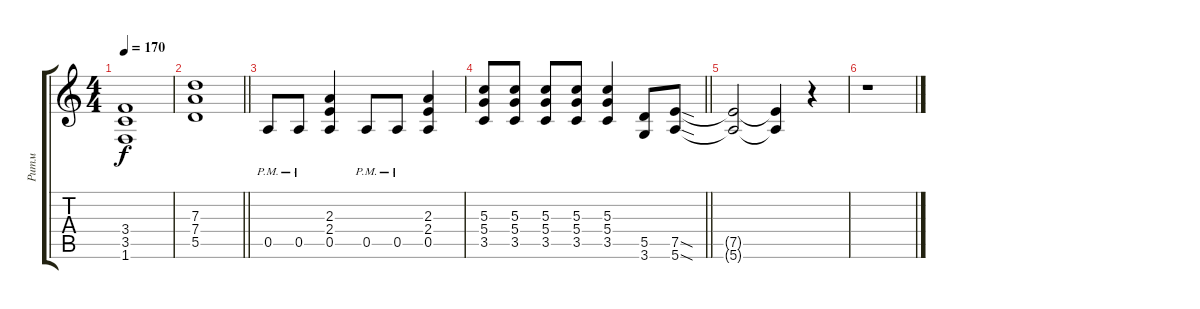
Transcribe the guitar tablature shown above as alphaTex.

\track ("Ритм" "Ритм") {instrument distortionguitar}
\staff {score tabs}
\tuning (E4 B3 G3 D3 A2 E2) {hide}
\ts (4 4)
\tempo 170
\clef g2
\ks c
(3.4 3.5 1.6).1{dy f} |
\barLineRight lightlight
(7.3 7.4 5.5).1 |
0.5{pm}.8 0.5{pm}.8 (2.3 2.4 0.5).4 0.5{pm}.8 0.5{pm}.8 (2.3 2.4 0.5).4 |
\barLineRight lightlight
(5.3 5.4 3.5).8 (5.3 5.4 3.5).8 (5.3 5.4 3.5).8 (5.3 5.4 3.5).8 (5.3 5.4 3.5).4 (5.5 3.6).8 (7.5{sod} 5.6{sod}).8 |
(7.5{t} 5.6{t}).2 (7.5{t} 5.6{t}).4 r.4 |
r.1
